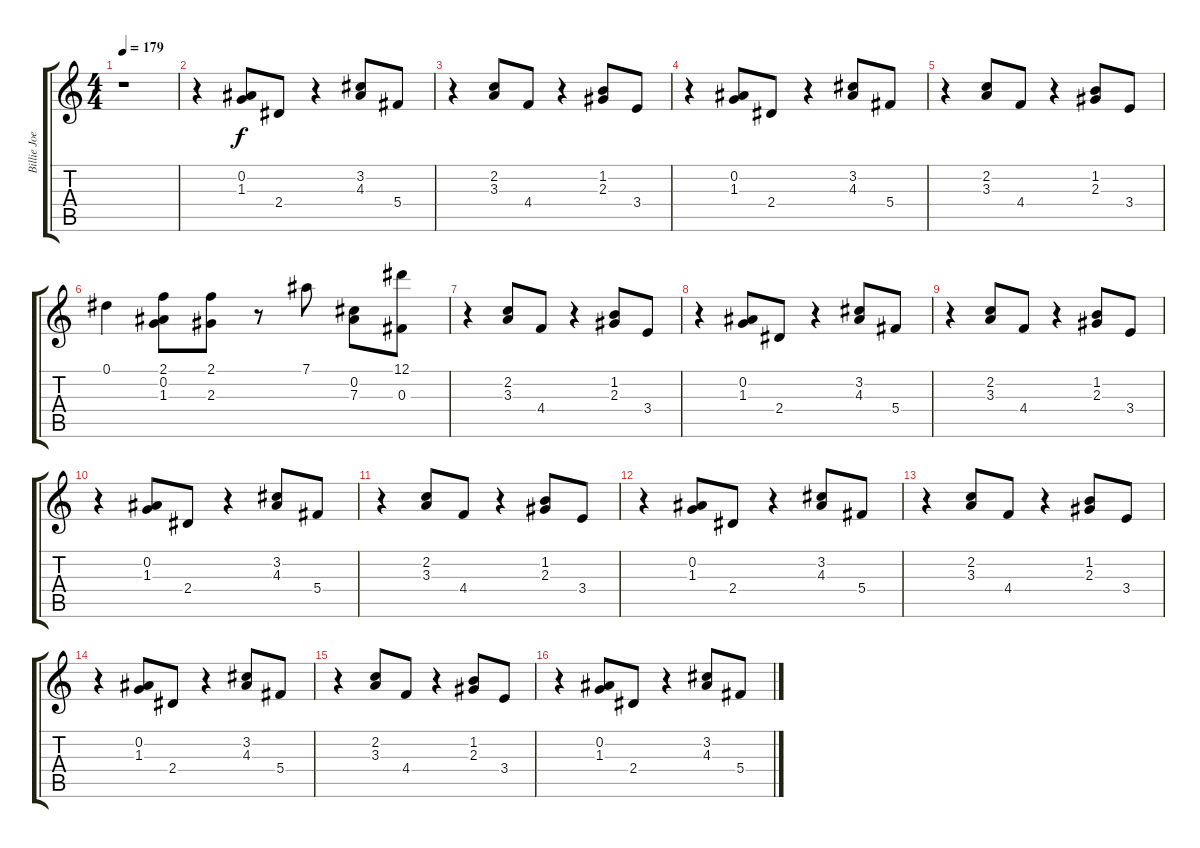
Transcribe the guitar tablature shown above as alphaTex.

\track ("Billie Joe Guitar 2" "Billie Joe") {instrument distortionguitar}
\staff {score tabs}
\tuning (Eb4 Bb3 Gb3 Db3 Ab2 Eb2) {hide}
\ts (4 4)
\tempo 179
\clef g2
\ks c
r.1{dy f} |
r.4 (0.2 1.3).8 2.4.8 r.4 (3.2 4.3).8 5.4.8 |
r.4 (2.2 3.3).8 4.4.8 r.4 (1.2 2.3).8 3.4.8 |
r.4 (0.2 1.3).8 2.4.8 r.4 (3.2 4.3).8 5.4.8 |
r.4 (2.2 3.3).8 4.4.8 r.4 (1.2 2.3).8 3.4.8 |
0.1.4 (2.1 0.2 1.3).8 (2.1 2.3).8 r.8 7.1.8 (0.2 7.3).8 (12.1 0.3).8 |
r.4 (2.2 3.3).8 4.4.8 r.4 (1.2 2.3).8 3.4.8 |
r.4 (0.2 1.3).8 2.4.8 r.4 (3.2 4.3).8 5.4.8 |
r.4 (2.2 3.3).8 4.4.8 r.4 (1.2 2.3).8 3.4.8 |
r.4 (0.2 1.3).8 2.4.8 r.4 (3.2 4.3).8 5.4.8 |
r.4 (2.2 3.3).8 4.4.8 r.4 (1.2 2.3).8 3.4.8 |
r.4 (0.2 1.3).8 2.4.8 r.4 (3.2 4.3).8 5.4.8 |
r.4 (2.2 3.3).8 4.4.8 r.4 (1.2 2.3).8 3.4.8 |
r.4 (0.2 1.3).8 2.4.8 r.4 (3.2 4.3).8 5.4.8 |
r.4 (2.2 3.3).8 4.4.8 r.4 (1.2 2.3).8 3.4.8 |
r.4 (0.2 1.3).8 2.4.8 r.4 (3.2 4.3).8 5.4.8
